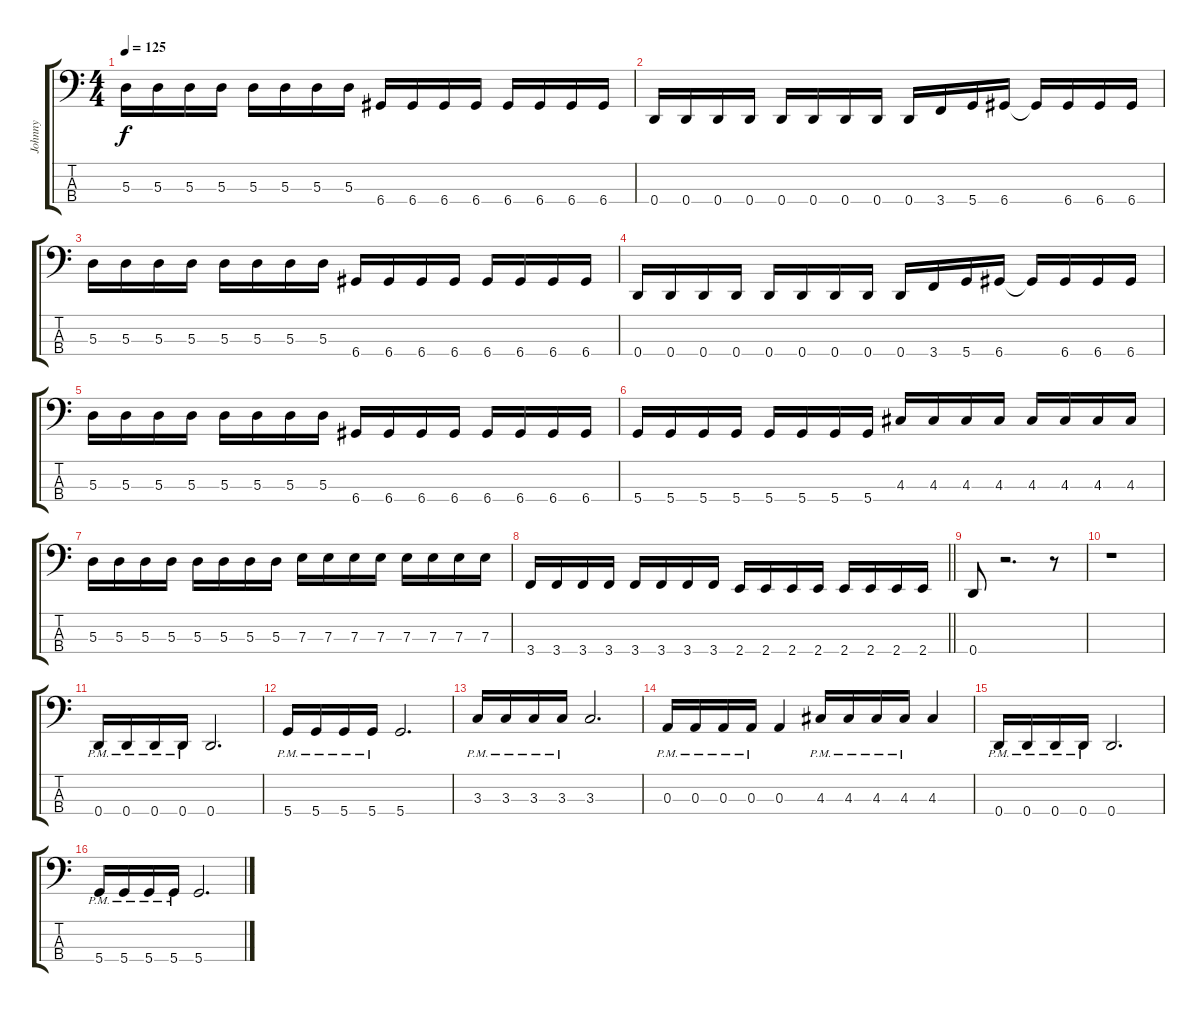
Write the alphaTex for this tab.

\track ("Johnny" "Johnny") {instrument electricbassfinger}
\staff {score tabs}
\tuning (G2 D2 A1 D1) {hide}
\ts (4 4)
\tempo 125
\clef f4
\ks c
5.3.16{dy f} 5.3.16 5.3.16 5.3.16 5.3.16 5.3.16 5.3.16 5.3.16 6.4.16 6.4.16 6.4.16 6.4.16 6.4.16 6.4.16 6.4.16 6.4.16 |
0.4.16 0.4.16 0.4.16 0.4.16 0.4.16 0.4.16 0.4.16 0.4.16 0.4.16 3.4.16 5.4.16 6.4.16 6.4{t}.16 6.4.16 6.4.16 6.4.16 |
5.3.16 5.3.16 5.3.16 5.3.16 5.3.16 5.3.16 5.3.16 5.3.16 6.4.16 6.4.16 6.4.16 6.4.16 6.4.16 6.4.16 6.4.16 6.4.16 |
0.4.16 0.4.16 0.4.16 0.4.16 0.4.16 0.4.16 0.4.16 0.4.16 0.4.16 3.4.16 5.4.16 6.4.16 6.4{t}.16 6.4.16 6.4.16 6.4.16 |
5.3.16 5.3.16 5.3.16 5.3.16 5.3.16 5.3.16 5.3.16 5.3.16 6.4.16 6.4.16 6.4.16 6.4.16 6.4.16 6.4.16 6.4.16 6.4.16 |
5.4.16 5.4.16 5.4.16 5.4.16 5.4.16 5.4.16 5.4.16 5.4.16 4.3.16 4.3.16 4.3.16 4.3.16 4.3.16 4.3.16 4.3.16 4.3.16 |
5.3.16 5.3.16 5.3.16 5.3.16 5.3.16 5.3.16 5.3.16 5.3.16 7.3.16 7.3.16 7.3.16 7.3.16 7.3.16 7.3.16 7.3.16 7.3.16 |
\barLineRight lightlight
3.4.16 3.4.16 3.4.16 3.4.16 3.4.16 3.4.16 3.4.16 3.4.16 2.4.16 2.4.16 2.4.16 2.4.16 2.4.16 2.4.16 2.4.16 2.4.16 |
0.4.8 r.2{d} r.8 |
r.1 |
0.4{pm}.16 0.4{pm}.16 0.4{pm}.16 0.4{pm}.16 0.4.2{d} |
5.4{pm}.16 5.4{pm}.16 5.4{pm}.16 5.4{pm}.16 5.4.2{d} |
3.3{pm}.16 3.3{pm}.16 3.3{pm}.16 3.3{pm}.16 3.3.2{d} |
0.3{pm}.16 0.3{pm}.16 0.3{pm}.16 0.3{pm}.16 0.3.4 4.3{pm}.16 4.3{pm}.16 4.3{pm}.16 4.3{pm}.16 4.3.4 |
0.4{pm}.16 0.4{pm}.16 0.4{pm}.16 0.4{pm}.16 0.4.2{d} |
5.4{pm}.16 5.4{pm}.16 5.4{pm}.16 5.4{pm}.16 5.4.2{d}
